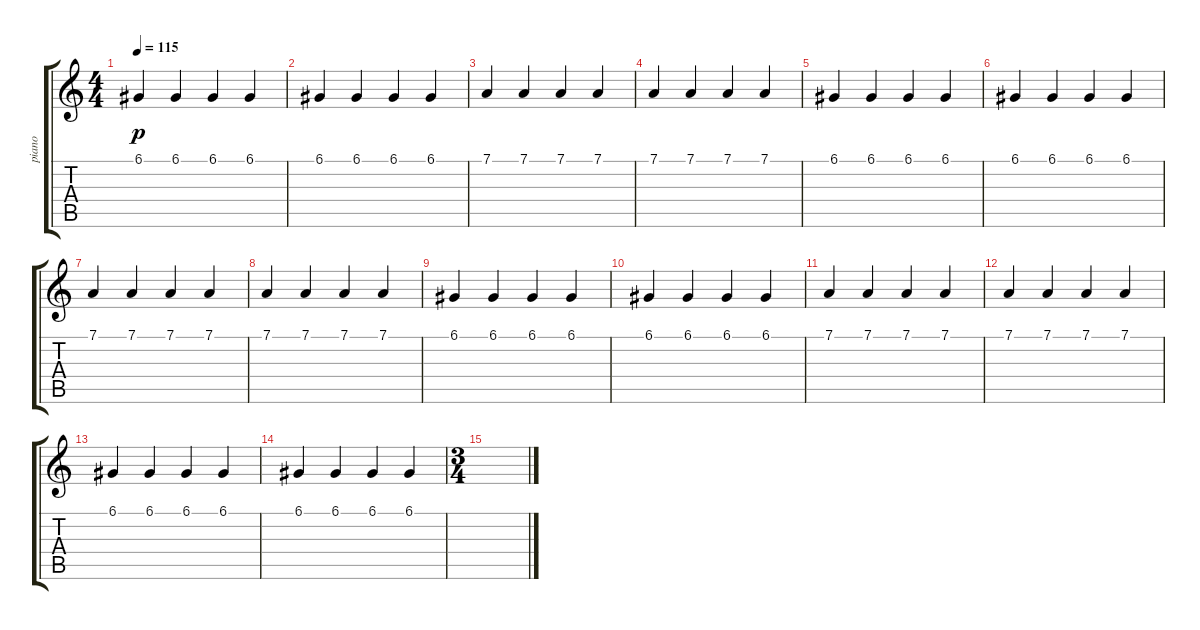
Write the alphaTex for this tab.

\track ("piano" "piano") {instrument acousticgrandpiano}
\staff {score tabs}
\tuning (D4 A3 F3 C3 G2 C2) {hide}
\ts (4 4)
\tempo 115
\clef g2
\ks c
6.1.4{dy p} 6.1.4 6.1.4 6.1.4 |
6.1.4 6.1.4 6.1.4 6.1.4 |
7.1.4 7.1.4 7.1.4 7.1.4 |
7.1.4 7.1.4 7.1.4 7.1.4 |
6.1.4 6.1.4 6.1.4 6.1.4 |
6.1.4 6.1.4 6.1.4 6.1.4 |
7.1.4 7.1.4 7.1.4 7.1.4 |
7.1.4 7.1.4 7.1.4 7.1.4 |
6.1.4 6.1.4 6.1.4 6.1.4 |
6.1.4 6.1.4 6.1.4 6.1.4 |
7.1.4 7.1.4 7.1.4 7.1.4 |
7.1.4 7.1.4 7.1.4 7.1.4 |
6.1.4 6.1.4 6.1.4 6.1.4 |
6.1.4 6.1.4 6.1.4 6.1.4 |
\ts (3 4)
